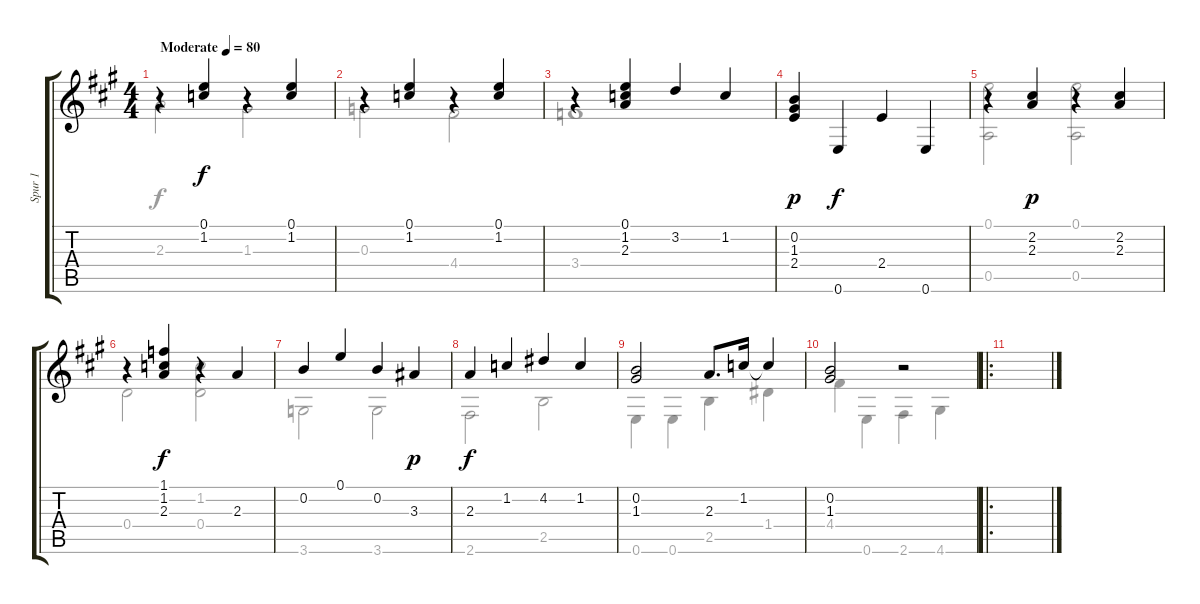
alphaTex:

\track ("Spur 1" "Spur 1") {instrument acousticguitarsteel}
\staff {score tabs}
\tuning (E4 B3 G3 D3 A2 E2) {hide}
\voice
\ts (4 4)
\tempo (80 "Moderate")
\clef g2
\ks a
r.4{dy f instrument acousticguitarsteel} (0.1 1.2).4 r.4 (0.1 1.2).4 |
r.4 (0.1 1.2).4 r.4 (0.1 1.2).4 |
r.4 (0.1 1.2 2.3).4 3.2.4 1.2.4 |
(0.2 1.3 2.4).4{dy p} 0.6.4{dy f} 2.4.4 0.6.4 |
r.4 (2.2 2.3).4{dy p} r.4 (2.2 2.3).4 |
r.4 (1.1 1.2 2.3).4{dy f} r.4 2.3.4 |
0.2.4 0.1.4 0.2.4 3.3.4{dy p} |
2.3.4{dy f} 1.2.4 4.2.4 1.2.4 |
(0.2 1.3).2 2.3.8{d} 1.2.16 1.2{t}.4 |
(0.2 1.3).2 r.2 |
\ro
|
|
|
|
|
\voice
\clef g2
\ottava regular
\simile none
\ks a
2.3.2{dy f} 1.3.2 |
0.3.2 4.4.2 |
3.4.1 |
|
(0.1 0.5).2 (0.1 0.5).2 |
0.4.2 (1.2 0.4).2 |
3.6.2 3.6.2 |
2.6.2 2.5.2 |
0.6.4 0.6.4 2.5.4 1.4.4 |
4.4.4 0.6.4 2.6.4 4.6.4 |
|
|
|
|
|
